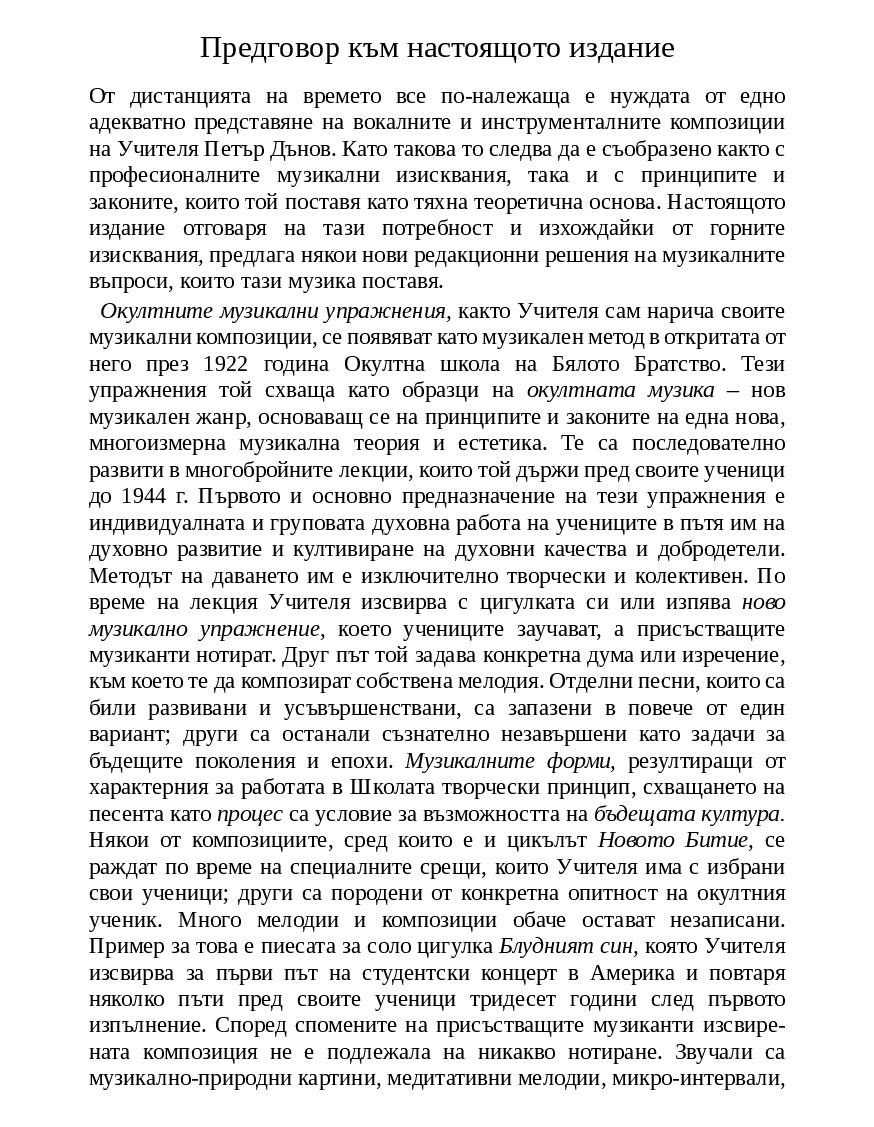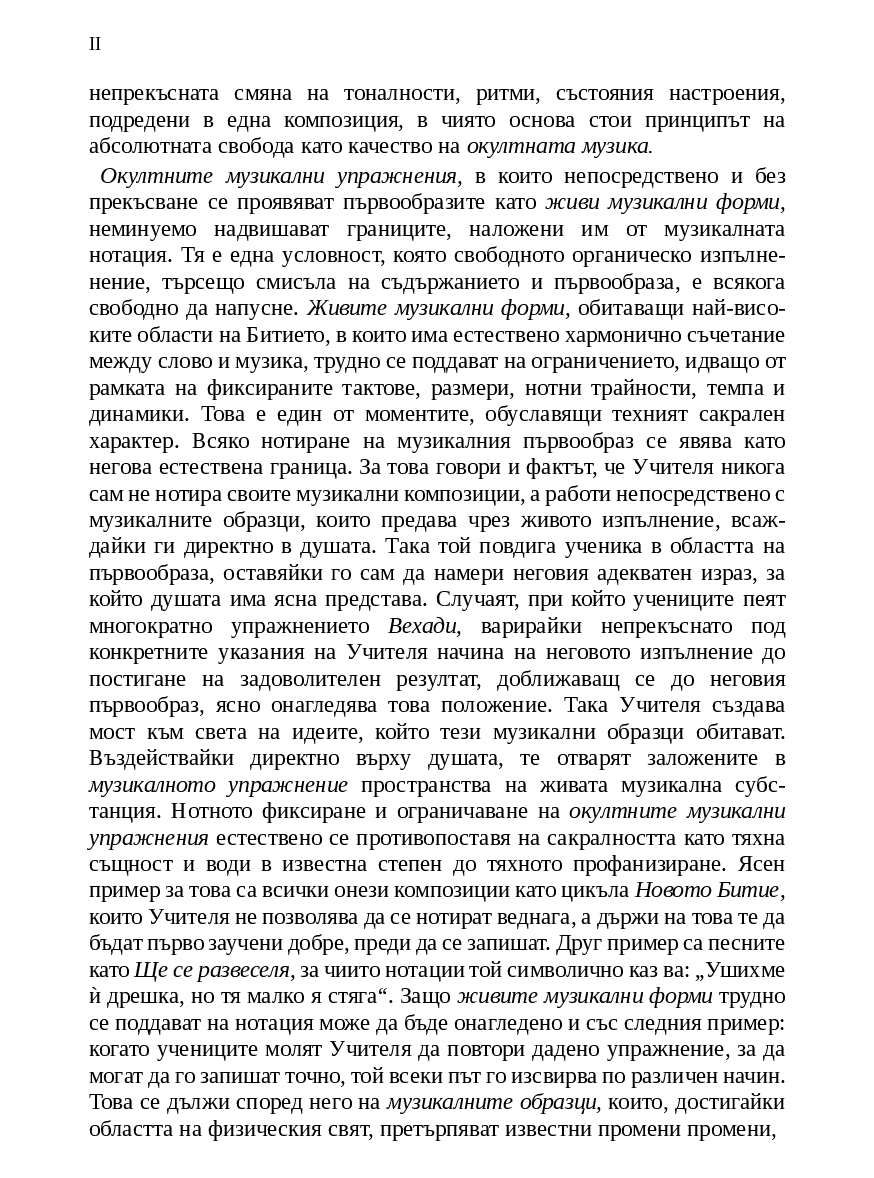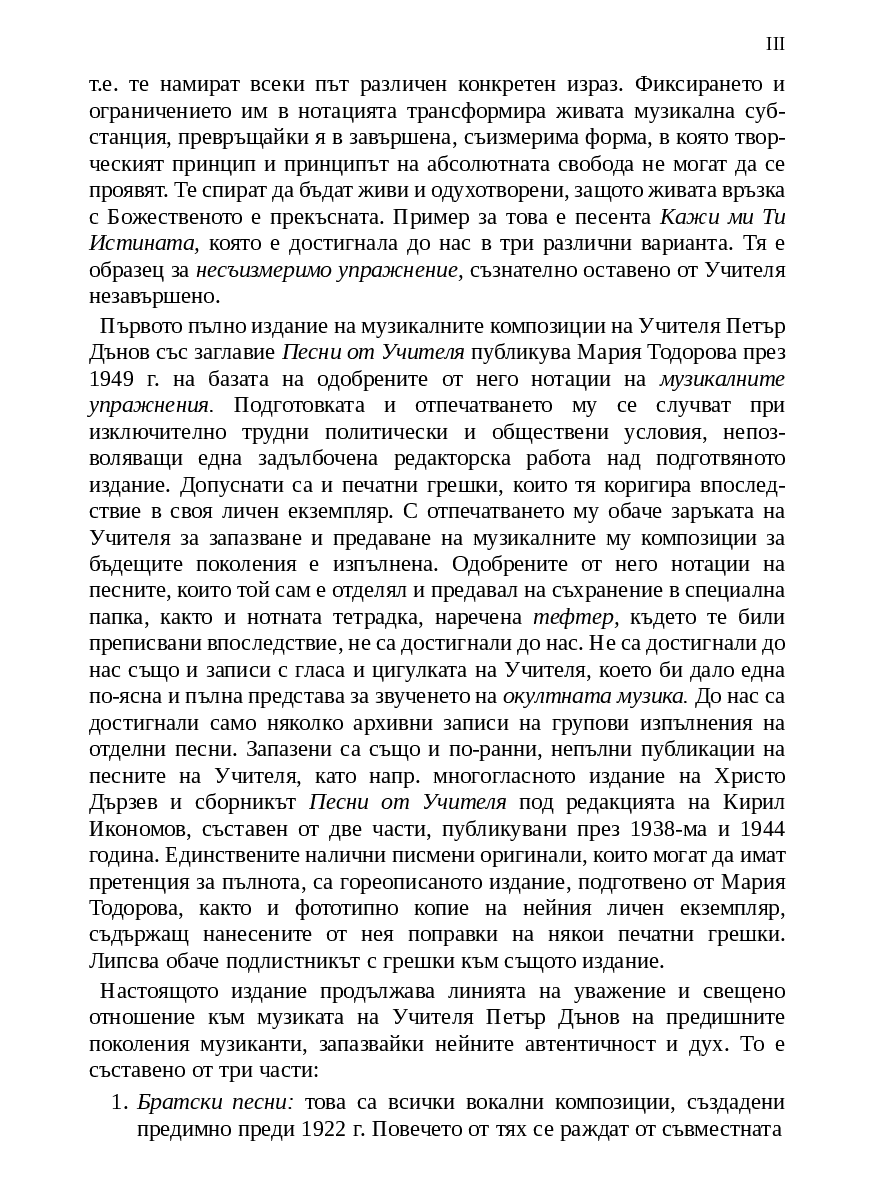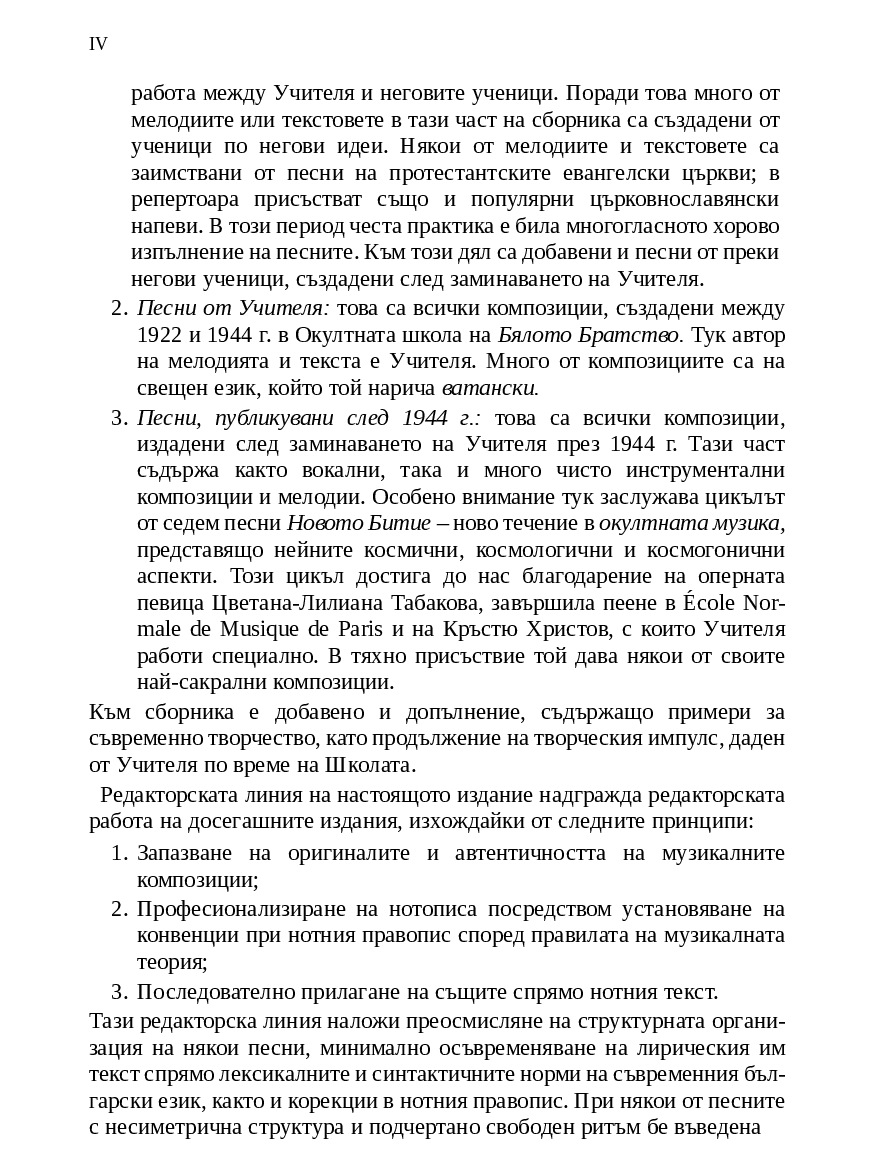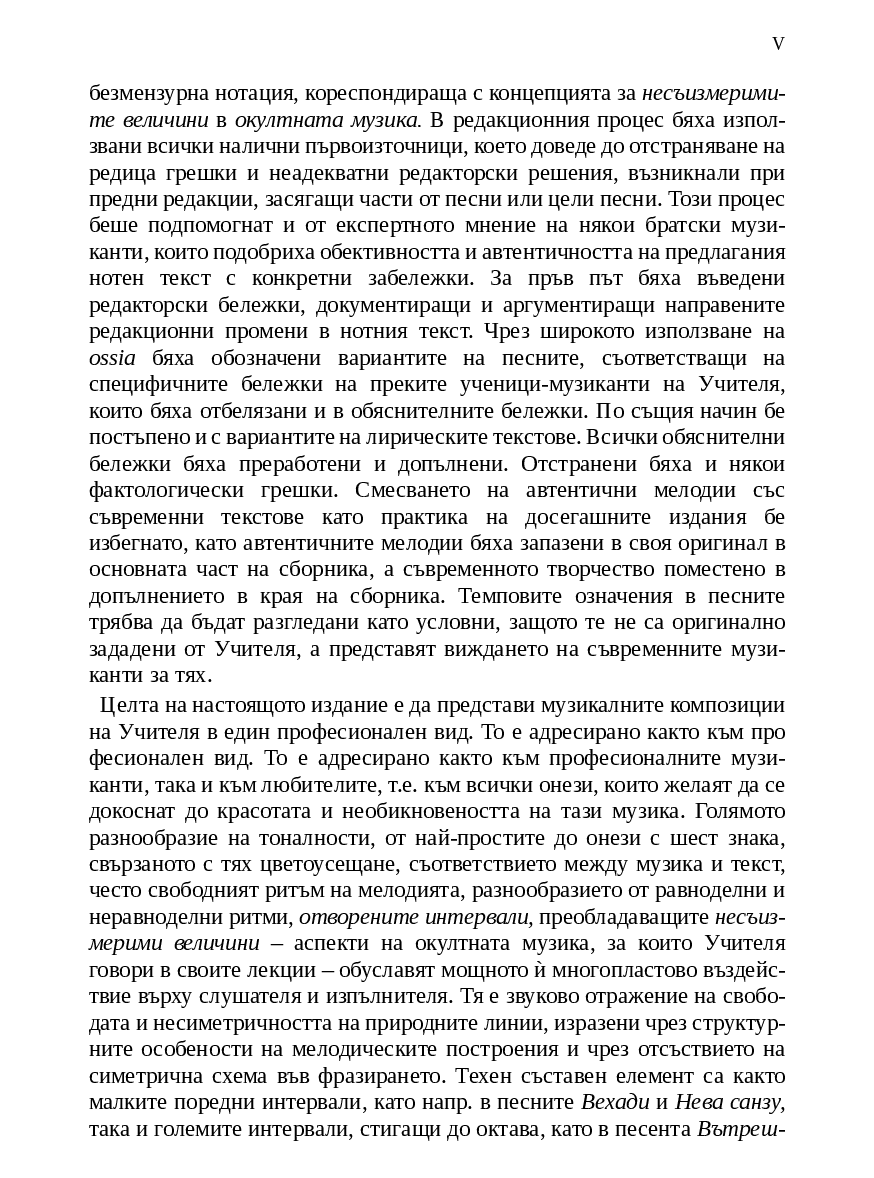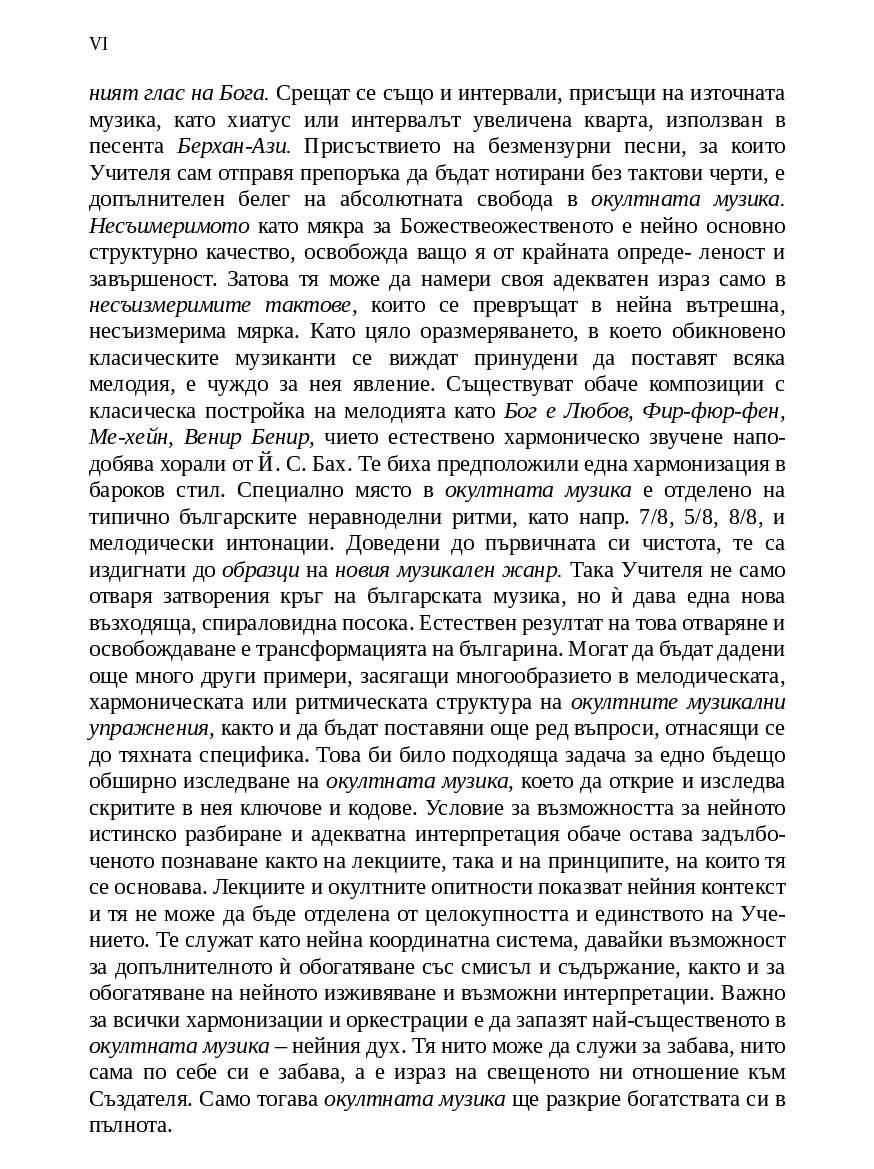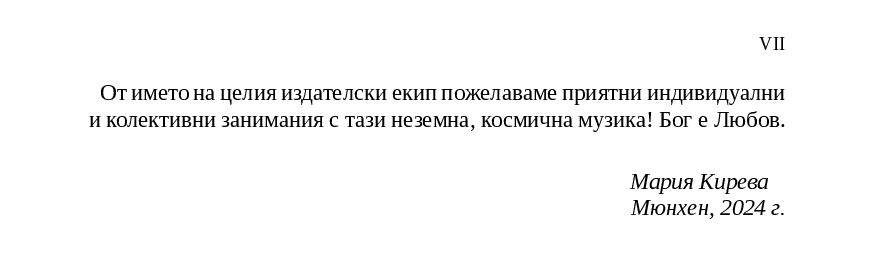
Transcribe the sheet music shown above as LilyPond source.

\version "2.24.4"

% include paper part and global functions
\include "include/globals.ily"

\bookpart {
  \paper {
    print-all-headers = ##t
    print-page-number = ##t
    print-first-page-number = ##f
    page-number-type = #'roman-upper


    % put page numbers on the bottom
    oddHeaderMarkup = \markup {

      \fill-line {
        """"
        \if \should-print-page-number  \abs-fontsize #9 {
          \fromproperty #'page:page-number-string

        }
      }
    }
    evenHeaderMarkup = \markup {

      \fill-line {
        \if \should-print-page-number \abs-fontsize #9 {
          \fromproperty #'page:page-number-string
          ""
        }
      }
    }

    oddFooterMarkup = \markup ""

    evenFooterMarkup = ""
    left-margin = 1.5\cm
    right-margin = 1.5\cm
    top-margin = 1\cm
    bottom-margin = 1.2\cm
    ragged-bottom = ##t % do not spread the staves to fill the whole vertical space
    top-markup-spacing.basic-distance = 8\mm
    top-system-spacing.basic-distance = 10\mm

    % change distance between staves
    system-system-spacing =
    #'((basic-distance . 16)
       (minimum-distance . 6)
       (padding . 1)
       (stretchability . 12))
  }

  \tocItem \markup "Предговор към настоящото издание"
  \markup \abs-fontsize #15  { \fill-line {"Предговор към настоящото издание"} }

  \markup \abs-fontsize #11 {
    \vspace #1.5 \override #'(baseline-skip . 3.4)
    \justify {


      От дистанцията на времето все по-належаща е нуждата от едно адекватно представяне на вокалните и инструменталните композиции на Учителя Петър Дънов. Като такова то следва да е съобразено както с професионалните музикални изисквания, така и с принципите и законите, които той поставя като тяхна теоретична основа. Настоящото издание отговаря на тази потребност и изхождайки от горните изисквания, предлага някои нови редакционни решения на музикалните въпроси, които тази музика поставя.



    }
  }

  \markup \abs-fontsize #11 {
    \vspace #0.9  \override #'(baseline-skip . 3.4)
    \justify {
      \hspace #1.5
      \italic {Окултните} \italic {музикални} \italic {упражнения,} както Учителя сам нарича своите музикални композиции, се появяват като музикален метод в откритата от него през 1922 година Окултна школа на Бялото Братство. Тези упражнения той схваща като образци на \italic {окултната} \italic {музика} – нов музикален жанр, основаващ се на принципите и законите на една нова, многоизмерна музикална теория и естетика. Те са последователно развити в многобройните лекции, които той държи пред своите ученици до 1944 г. Първото и основно предназначение на тези упражнения е индивидуалната и груповата духовна работа на учениците в пътя им на духовно развитие и култивиране на духовни качества и добродетели. Методът на даването им е изключително творчески и колективен. По време на лекция Учителя изсвирва с цигулката си или изпява \italic {ново} \italic {музикално} \italic {упражнение,} което учениците заучават, а присъстващите музиканти нотират. Друг път той задава конкретна дума или  изречение, към което те да композират собствена мелодия. Отделни песни, които са били развивани и усъвършенствани, са запазени в повече от един вариант; други са останали съзнателно незавършени като задачи за бъдещите поколения и епохи.  \italic {Музикалните} \italic {форми,} резултиращи от характерния за работата в Школата творчески принцип, схващането на песента като \italic {процес} са условие за възможността на \italic {бъдещата} \italic {култура.} Някои от композициите, сред които е и цикълът \italic {Новото} \italic {Битие,} се раждат по време на специалните срещи, които Учителя има с избрани свои ученици; други са породени от конкретна опитност на окултния ученик. Много мелодии и композиции обаче остават незаписани. Пример за това е пиесата за соло цигулка \italic {Блудният} \italic {син,} която Учителя изсвирва за първи път на студентски концерт в Америка и повтаря няколко пъти пред своите ученици тридесет години след първото изпълнение. Според спомените на присъстващите музиканти изсвире- ната композиция не е подлежала на никакво нотиране. Звучали са музикално-природни картини, медитативни мелодии, микро-интервали,


    }
  }

  \markup \abs-fontsize #11 {
    \override #'(baseline-skip . 3.4)
    \justify {

      непрекъсната смяна на тоналности, ритми, състояния настроения, подредени в една композиция, в чиято основа стои принципът на абсолютната свобода като качество на \italic{окултната} \italic {музика.}

    }
  }

  \markup \abs-fontsize #11 {
    \vspace #0.9  \override #'(baseline-skip . 3.4)
    \justify {
      \hspace #1.5

      \italic{Окултните} \italic{музикални} \italic{упражнения,} в които непосредствено и без прекъсване се проявяват първообразите като \italic{живи} \italic{музикални} \italic{форми,} неминуемо надвишават границите, наложени им от музикалната нотация. Тя е една условност, която свободното органическо изпълне- нение, търсещо смисъла на съдържанието и първообраза, е всякога свободно да напусне.  \italic{Живите} \italic{музикални} \italic{форми,} обитаващи най-висо- ките области на Битието, в които има естествено хармонично съчетание между слово и музика, трудно се поддават на ограничението, идващо от рамката на фиксираните тактове, размери, нотни трайности, темпа и динамики. Това е един от моментите, обуславящи техният сакрален характер. Всяко нотиране на музикалния първообраз се явява като негова естествена граница. За това говори и фактът, че Учителя никога сам не нотира своите музикални композиции, а работи непосредствено с  музикалните образци, които предава чрез живото изпълнение, всаж- дайки ги директно в душата. Така той  повдига ученика в областта на първообраза, оставяйки го сам да намери неговия адекватен израз, за който душата има ясна представа. Случаят, при който учениците пеят многократно упражнението \italic{Вехади,} варирайки непрекъснато под конкретните указания на Учителя начина на неговото изпълнение до постигане на задоволителен резултат, доближаващ се до неговия първообраз, ясно онагледява това положение. Така Учителя създава мост към света на идеите, който тези музикални образци обитават. Въздействайки директно върху душата, те отварят заложените в \italic{музикалното} \italic{упражнение} пространства на живата музикална субс- танция. Нотното фиксиране и ограничаване на \italic{окултните} \italic{музикални} \italic{упражнения} естествено се противопоставя на сакралността като тяхна същност и води в известна степен до тяхното профанизиране. Ясен пример за това са всички онези композиции като цикъла \italic{Новото} \italic{Битие,} които Учителя не позволява да се нотират веднага, а държи на това те да бъдат първо заучени добре, преди да се запишат. Друг пример са песните като \italic{Ще} \italic{се }\italic{развеселя,} за чиито нотации той символично каз ва: „Ушихме ѝ дрешка, но тя малко я стяга“. Защо \italic{живите} \italic{музикални} \italic{форми} трудно се поддават на нотация може да бъде онагледено и със следния пример: когато учениците молят Учителя да повтори дадено упражнение, за да могат да го запишат точно, той всеки път го изсвирвa по различен начин. Това се дължи според него на  \italic{музикалните} \italic{образци,} които, достигайки областта на физическия свят, претърпяват известни промени промени,

    }
  }

  \markup \abs-fontsize #11 {
    \override #'(baseline-skip . 3.4)
    \justify {
      т.е. те намират всеки път различен конкретен израз. Фиксирането и ограничението им в нотацията трансформира живата музикална суб- станция, превръщайки я в завършена, съизмерима форма, в която твор- ческият принцип и принципът на абсолютната свобода не могат да се проявят. Те спират да бъдат живи и одухотворени, защото живата връзка с Божественото е прекъсната. Пример за това е песента \italic{Кажи} \italic{ми} \italic{Ти} \italic{Истината,} която е достигнала до нас в три различни варианта. Тя е образец за \italic{несъизмеримо упражнение,} съзнателно оставено от Учителя незавършено.
    }
  }

  \markup \abs-fontsize #11 {
    \vspace #0.9  \override #'(baseline-skip . 3.4)
    \justify {
      \hspace #1.5
      Първото пълно издание на музикалните композиции на Учителя Петър Дънов със заглавие \italic {Песни} \italic {от} \italic {Учителя} публикува Мария Тодорова през 1949 г. на базата на одобрените от него нотации на \italic {музикалните} \italic {упражнения.} Подготовката и отпечатването му се случват при изключително трудни политически и обществени условия, непоз- воляващи една задълбочена редакторска работа над подготвяното издание. Допуснати са и печатни грешки, които тя коригира впослед- ствие в своя личен екземпляр. С отпечатването му обаче заръката на Учителя за запазване и предаване на музикалните му композиции за бъдещите поколения е изпълнена. Одобрените от него нотации на песните, които той сам е отделял и предавал на съхранение в специална папка, както и нотната тетрадка, наречена \italic {тефтер,} където те били преписвани впоследствие, не са достигнали до нас. Не са достигнали до нас също и записи с гласа и цигулката на Учителя, което би дало една по-ясна и пълна представа за звученето на \italic {окултната} \italic {музика.} До нас са достигнали само няколко архивни записи на групови изпълнения на отделни песни. Запазени са също и по-ранни, непълни публикации на песните на Учителя, като напр. многогласното издание на Христо Дързев и сборникът \italic {Песни} \italic {от} \italic {Учителя} под редакцията на Кирил Икономов, съставен от две части, публикувани през 1938-ма и 1944 година. Единствените налични писмени оригинали, които могат да имат претенция за пълнота, са гореописаното издание, подготвено от Мария Тодорова, както и фототипно копие на нейния личен екземпляр, съдържащ нанесените от нея поправки на някои печатни грешки. Липсва обаче подлистникът с грешки към същото издание.
    }
  }
  \markup \abs-fontsize #11 {
    \vspace #0.9  \override #'(baseline-skip . 3.4)
    \justify {
      \hspace #1.5
      Настоящото издание продължава линията на уважение и свещено отношение към музиката на Учителя Петър Дънов на предишните поколения музиканти, запазвайки нейните автентичност и дух. То е съставено от три части:
    }
  }
  \markup  \override #'(line-width . 83.3) \abs-fontsize #11  {
    \override #'(baseline-skip . 3.4)  \vspace #1 \column {
      "    1."
    }
    \hspace #0.5
    \override #'(baseline-skip . 3.4) \column {
      \justify {
        \italic {Братски песни: } това са всички вокални композиции, създадени предимно преди 1922 г. Повечето от тях се раждат от съвместната
      }
    }
  }

  \markup  \override #'(line-width . 83.3) \abs-fontsize #11  {
    \override #'(baseline-skip . 3.4) \column {
      "      "
    }
    \hspace #0.5
    \override #'(baseline-skip . 3.4) \column {
      \justify {
        работа между Учителя и неговите ученици. Поради това много от мелодиите или текстовете в тази част на сборника са създадени от ученици по негови идеи. Някои от мелодиите  и текстовете са заимствани от песни на протестантските евангелски църкви; в репертоара присъстват също и популярни църковнославянски напеви. В този период честа практика е била многогласното хорово изпълнение на песните. Към този дял са добавени и песни от преки негови ученици, създадени след заминаването на Учителя.
      }
    }
  }

  \markup \override #'(line-width . 83.3) \abs-fontsize #11 {
    \vspace #0.9  \override #'(baseline-skip . 3.4) \column {
      "    2."
    }
    \hspace #0.5
    \override #'(baseline-skip . 3.4) \column {
      \justify {
        \italic { Песни от Учителя: } това са всички композиции, създадени между 1922 и 1944 г. в Окултната школа на \italic {Бялото}
        \italic {Братство.} Тук автор на мелодията и текста е Учителя. Много от композициите са на свещен език, който той
        нарича \italic {ватански.}
      }
    }
  }

  \markup \override #'(line-width . 83.3) \abs-fontsize #11 {
    \vspace #0.9  \override #'(baseline-skip . 3.4) \column {
      "    3."
    }
    \hspace #0.5
    \override #'(baseline-skip . 3.4) \column {
      \justify {
        \italic {Песни, публикувани след 1944 г.:  } това са всички композиции, издадени след заминаването на Учителя през 1944 г.
        Тази част съдържа както вокални, така и много чисто инструментални композиции и мелодии. Особено внимание тук заслужава цикълът от седем песни \italic {Новото} \italic{Битие} – ново течение в \italic {окултната} \italic {музика,} представящо нейните космични, космологични и космогонични аспекти. Този цикъл достига до нас благодарение на оперната певица Цветана-Лилиана Табакова, завършила пеене в École Nor- male de Musique de Paris и на Кръстю Христов, с които Учителя работи специално. В тяхно присъствие той дава някои от своите най-сакрални композиции.
      }
    }
  }
  \markup \abs-fontsize #11 {
    \vspace #0.9 \override #'(baseline-skip . 3.4)
    \justify {
      Към сборника е добавено и допълнение, съдържащо примери за съвременно творчество, като продължение на творческия импулс, даден от Учителя по време на Школата.
    }
  }

  \markup \abs-fontsize #11 {
    \vspace #0.9  \override #'(baseline-skip . 3.4)
    \justify {
      \hspace #1.5
      Редакторската линия на настоящото издание надгражда редакторската работа на досегашните издания, изхождайки от следните принципи:
    }
  }


  \markup \override #'(line-width . 83.3) \abs-fontsize #11 {
    \override #'(baseline-skip . 3.4) \vspace #1 \column {
      "    1."
    }
    \hspace #0.5
    \override #'(baseline-skip . 3.4) \column {
      \justify {
        Запазване на оригиналите и автентичността на музикалните композиции;
      }
    }
  }
  \markup \override #'(line-width . 83.3) \abs-fontsize #11 {
    \vspace #0.9  \override #'(baseline-skip . 3.4) \column {
      "    2."
    }
    \hspace #0.5
    \override #'(baseline-skip . 3.4) \column {
      \justify {
        Професионализиране на нотописа посредством установяване на конвенции при нотния правопис според правилата на музикалната теория;
      }
    }
  }

  \markup \override #'(line-width . 83.3) \abs-fontsize #11 {
    \vspace #0.9 \override #'(baseline-skip . 3.4) \column {
      "    3."
    }
    \hspace #0.5
    \override #'(baseline-skip . 3.4) \column {
      \justify {
        Последователно прилагане на същите спрямо нотния текст.
      }
    }
  }

  \markup \abs-fontsize #11 {
    \vspace #0.9  \override #'(baseline-skip . 3.4)
    \justify {
      Tази редакторска линия наложи преосмисляне на структурната органи- зация на някои песни, минимално осъвременяване на лирическия им текст спрямо лексикалните и синтактичните норми на съвременния бъл- гарски език, както и корекции в нотния правопис. При някои от песните с несиметрична структура и подчертано свободен ритъм бе въведена

    }
  }
  \markup \abs-fontsize #11 {
    \vspace #1  \override #'(baseline-skip . 3.4)
    \justify {
      безмензурна нотация, кореспондираща с концепцията за \italic"несъизмерими-" \italic"те" \italic"величини" в \italic"окултната" \italic"музика." В редакционния процес бяха изпол- звани всички налични първоизточници, което доведе до отстраняване на редица грешки и неадекватни редакторски решения, възникнали при предни редакции, засягащи части от песни или цели песни. Този процес беше подпомогнат и от експертното мнение на някои братски музи- канти, които подобриха обективността и автентичността на предлагания нотен текст с конкретни забележки. За пръв път бяха въведени редакторски бележки, документиращи и аргументиращи направените редакционни промени в нотния текст. Чрез широкото използване на \italic {ossia} бяха обозначени вариантите на песните, съответстващи на специфичните бележки на преките ученици-музиканти на Учителя, които бяха отбелязани и в обяснителните бележки. По същия начин бе постъпено и с вариантите на лирическите текстове. Всички обяснителни бележки бяха преработени и допълнени. Отстранени бяха и някои фактологически грешки. Смесването на автентични мелодии със съвременни текстове като практика на досегашните издания бе избегнато, като автентичните мелодии бяха запазени в своя оригинал в основната част на сборника, а съвременното творчество поместено в допълнението в края на сборника. Темповите означения в песните трябва да бъдат разгледани като условни, защото те не са оригинално зададени от Учителя, а представят виждането на съвременните музи- канти за тях.

    }
  }
  \markup \abs-fontsize #11 {
    \vspace #1.1 \override #'(baseline-skip . 3.4)
    \justify {
      \hspace #1.5

      Целта на настоящото издание е да представи музикалните композиции на Учителя в един професионален вид. То е адресирано както към про фесионален вид. То е адресирано както към професионалните музи- канти, така и към любителите, т.е. към всички онези, които желаят да се докоснат до красотата и необикновеността на тази музика. Голямото разнообразие на тоналности, от най-простите до онези с шест знака, свързаното с тях цветоусещане, съответствието между музика и текст, често свободният ритъм на мелодията, разнообразието от равноделни и неравноделни ритми, \italic {отворените} \italic {интервали,} преобладаващите \italic {несъиз-} \italic {мерими} \italic {величини} – аспекти на окултната музика, за които Учителя говори в своите лекции – обуславят мощното ѝ многопластово въздейс- твие върху слушателя и изпълнителя. Тя е звуково отражение на свобо- дата и несиметричността на природните линии, изразени чрез структур- ните особености на мелодическите построения и чрез отсъствието на симетрична схема във фразирането. Техен съставен елемент са както малките поредни интервали, като напр. в песните \italic {Вехади} и \italic {Нева санзу,} така и големите интервали, стигащи до октава, като в песента  \italic {Вътреш- }
    }
  }


  \markup \abs-fontsize #11 {
    \override #'(baseline-skip . 3.4)
    \justify {

      \italic {ният глас на Бога.} Срещат се също и интервали, присъщи на източната музика, като хиатус или интервалът увеличена кварта, използван в песента \italic {Берхан-Ази.} Присъствието на безмензурни песни, за които Учителя сам отправя препоръка да бъдат нотирани без тактови черти, е допълнителен белег на абсолютната свобода в \italic {окултната} \italic {музика.} \italic {Несъимеримото} като мякра за Божествеожественото е нейнo основно структурно качество, освобожда ващо я от крайната опреде- леност и завършеност. Затова тя може да намери своя адекватен израз само в \italic {несъизмеримите} \italic {тактове,} които се превръщат в нейна вътрешна, несъизмерима мярка. Като цяло оразмеряването, в което обикновено класическите музиканти се виждат принудени да поставят всяка мелодия, е чуждо за нея явление. Съществуват обаче композиции с класическа постройка на мелодията като \italic {Бог e Любов,} \italic {Фир-фюр-фен,} \italic {Ме-хейн,} \italic {Венир} \italic{ Бенир,} чието естествено  хармоническо звучене напо- добява хорали от Й. С. Бах. Те биха предположили една хармонизация в бароков стил. Специално място в \italic {окултната} \italic {музика} е отделено на типично българските неравноделни ритми, като напр. 7/8, 5/8, 8/8, и мелодически интонации. Доведени до първичната си чистота, те са издигнати до \italic {образци} на \italic {новия} \italic {музикален} \italic {жанр.} Така Учителя не само отваря затворения кръг на българската музика, но ѝ дава една нова възходяща, спираловидна посока. Естествен резултат на това отваряне и освобождаване е трансформацията на българина. Могат да бъдат дадени още много други примери, засягащи многообразието в мелодическата, хармоническата или ритмическата структура на \italic {окултните} \italic {музикални} \italic {упражнения,} както и да бъдат поставяни още ред въпроси, отнасящи се до тяхната специфика. Това би било подходяща задача за едно бъдещо обширно изследване на \italic {окултната} \italic {музика,} което да открие и изследва скритите в нея ключове и кодове. Условие за възможността за нейното истинско разбиране и адекватна интерпретация обаче остава задълбо- ченото познаване както на лекциите, така и на принципите, на които тя се основава. Лекциите и окултните опитности показват нейния контекст и тя не може да бъде отделена от целокупността и единството на Уче- нието. Те служат като нейна координатна система, давайки възможност за допълнителното ѝ обогатяване със смисъл и съдържание, както и за обогатяване на нейното изживяване и възможни интерпретации. Важно за всички хармонизации и оркестрации е да запазят най-същественото в \italic {окултната} \italic {музика} – нейния дух. Тя нито може да служи за забава, нито сама по себе си е забава, а е израз на свещеното ни отношение към Създателя. Само тогава \italic {окултната} \italic {музика} ще разкрие богатствата си в пълнота.



    }
  }




  \markup \abs-fontsize #11 {
    \override #'(baseline-skip . 3.4)
    \justify {
      \hspace #1.5 От името на целия издателски екип пожелаваме приятни индивидуални и колективни занимания с тази неземна, космична музика! Бог е Любов.
    }
  }

  \markup \abs-fontsize #11 \raise #0 \override #'(baseline-skip . 3.4) {
    \column {
      \line {"  "}
      \line {"  "}
      %\fill-line { "" ""  \italic {"Петър Ганев, София    "} }
      \fill-line { "" ""  \italic {"Мария Кирева   "} }
      \fill-line { "" ""  \italic {"Мюнхен, 2024 г."} }
    }
  }

} % bookpart



% Più mosso
% „Weiße Bruderschaft“